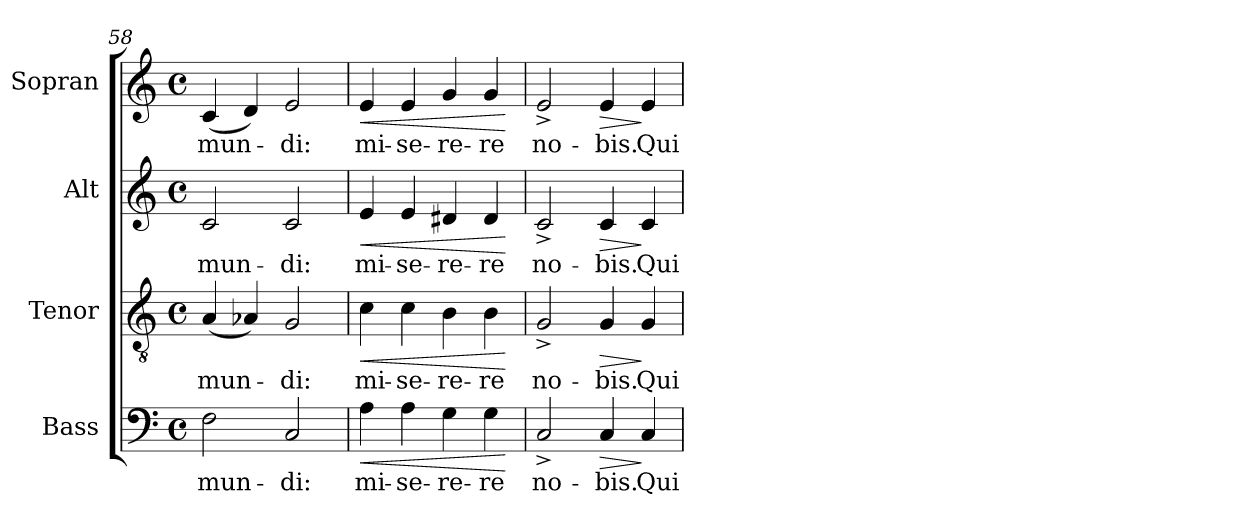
**kern	**text	**dynam	**kern	**text	**dynam	**kern	**text	**dynam	**kern	**text	**dynam
*part4	*part4	*part4	*part3	*part3	*part3	*part2	*part2	*part2	*part1	*part1	*part1
*staff4	*staff4	*staff4	*staff3	*staff3	*staff3	*staff2	*staff2	*staff2	*staff1	*staff1	*staff1
*I"Bass	*	*	*I"Tenor	*	*	*I"Alt	*	*	*I"Sopran	*	*
*I'B.	*	*	*I'T.	*	*	*I'A.	*	*	*I'S.	*	*
!!LO:LB:g=z
*clefF4	*	*	*clefGv2	*	*	*clefG2	*	*	*clefG2	*	*
*k[]	*	*	*k[]	*	*	*k[]	*	*	*k[]	*	*
*C:	*	*	*C:	*	*	*C:	*	*	*C:	*	*
*M4/4	*	*	*M4/4	*	*	*M4/4	*	*	*M4/4	*	*
*met(c)	*	*	*met(c)	*	*	*met(c)	*	*	*met(c)	*	*
=58	=58	=58	=58	=58	=58	=58	=58	=58	=58	=58	=58
!	!LO:LY:b	!	!	!LO:LY:b	!	!	!LO:LY:b	!	!	!LO:LY:b	!
2F\	mun-	.	(<4A/	mun-	.	2c/	mun-	.	(<4c/	mun-	.
.	.	.	4A-X/)	.	.	.	.	.	4d/)	.	.
!	!LO:LY:b	!	!	!LO:LY:b	!	!	!LO:LY:b	!	!	!LO:LY:b	!
2C/	-di:	.	2G/	-di:	.	2c/	-di:	.	2e/	-di:	.
=59	=59	=59	=59	=59	=59	=59	=59	=59	=59	=59	=59
!	!LO:LY:b	!LO:HP:b	!	!LO:LY:b	!LO:HP:b	!	!LO:LY:b	!LO:HP:b	!	!LO:LY:b	!LO:HP:b
4A\	mi-	<	4c\	mi-	<	4e/	mi-	<	4e/	mi-	<
!	!LO:LY:b	!	!	!LO:LY:b	!	!	!LO:LY:b	!	!	!LO:LY:b	!
4A\	-se-	.	4c\	-se-	.	4e/	-se-	.	4e/	-se-	.
!	!LO:LY:b	!	!	!LO:LY:b	!	!	!LO:LY:b	!	!	!LO:LY:b	!
4G\	-re-	.	4B\	-re-	.	4d#X/	-re-	.	4g/	-re-	.
!	!LO:LY:b	!	!	!LO:LY:b	!	!	!LO:LY:b	!	!	!LO:LY:b	!
4G\	-re	.	4B\	-re	.	4d#/	-re	.	4g/	-re	.
.	.	[	.	.	[	.	.	[	.	.	[
=60	=60	=60	=60	=60	=60	=60	=60	=60	=60	=60	=60
!	!LO:LY:b	!	!	!LO:LY:b	!	!	!LO:LY:b	!	!	!LO:LY:b	!
2C^>/	no-	.	2G^>/	no-	.	2c^>/	no-	.	2e^>/	no-	.
!	!LO:LY:b	!LO:HP:b	!	!LO:LY:b	!LO:HP:b	!	!LO:LY:b	!LO:HP:b	!	!LO:LY:b	!LO:HP:b
4C/	-bis.	>	4G/	-bis.	>	4c/	-bis.	>	4e/	-bis.	>
!	!LO:LY:b	!	!	!LO:LY:b	!	!	!LO:LY:b	!	!	!LO:LY:b	!
4C/	Qui	]	4G/	Qui	]	4c/	Qui	]	4e/	Qui	]
=	=	=	=	=	=	=	=	=	=	=	=
*-	*-	*-	*-	*-	*-	*-	*-	*-	*-	*-	*-
